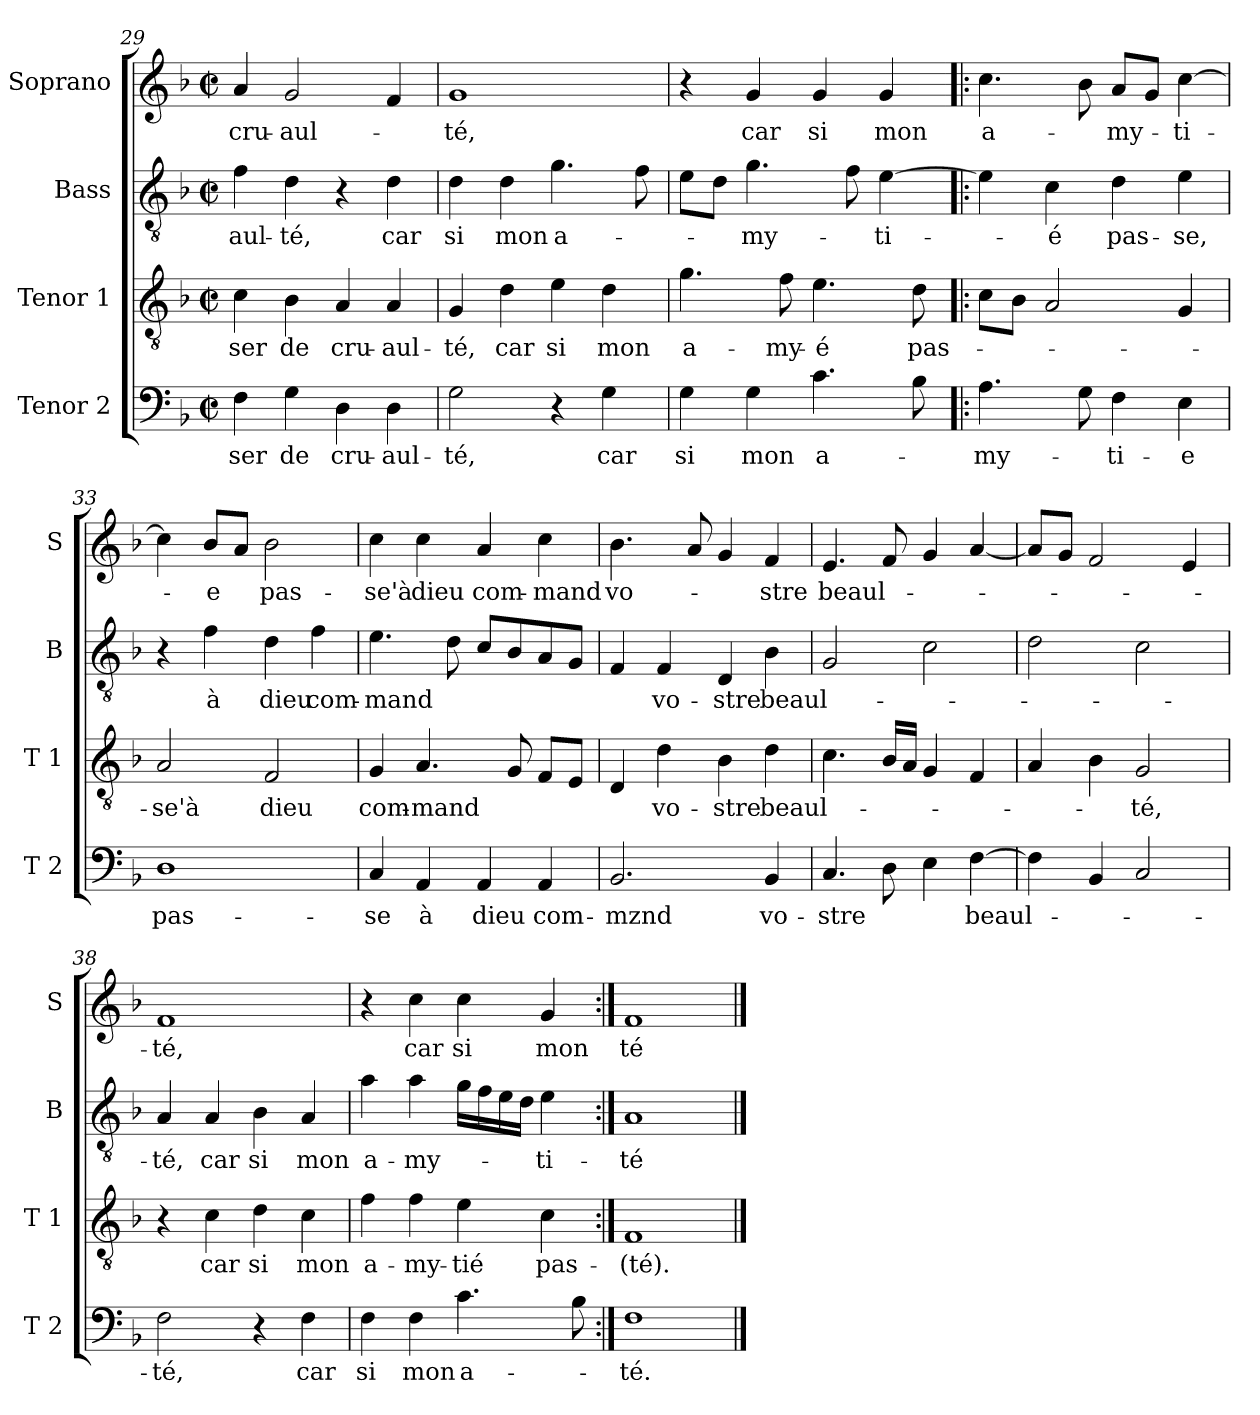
**kern	**text	**kern	**text	**kern	**text	**kern	**text
*part4	*part4	*part3	*part3	*part2	*part2	*part1	*part1
*staff4	*staff4	*staff3	*staff3	*staff2	*staff2	*staff1	*staff1
*I"Tenor 2	*	*I"Tenor 1	*	*I"Bass	*	*I"Soprano	*
*I'T 2	*	*I'T 1	*	*I'B	*	*I'S	*
!!LO:PB:g=z
*clefF4	*	*clefGv2	*	*clefGv2	*	*clefG2	*
*k[b-]	*	*k[b-]	*	*k[b-]	*	*k[b-]	*
*M2/2	*	*M2/2	*	*M2/2	*	*M2/2	*
*met(c|)	*	*met(c|)	*	*met(c|)	*	*met(c|)	*
=29	=29	=29	=29	=29	=29	=29	=29
!	!LO:LY:b	!	!LO:LY:b	!	!LO:LY:b	!	!LO:LY:b
4F\	-ser	4c\	-ser	4f\	-aul-	4a/	cru-
!	!LO:LY:b	!	!LO:LY:b	!	!LO:LY:b	!	!LO:LY:b
4G\	de	4B-\	de	4d\	-té,	2g/	-aul-
!	!LO:LY:b	!	!LO:LY:b	!	!	!	!
4D\	cru-	4A/	cru-	4r	.	.	.
!	!LO:LY:b	!	!LO:LY:b	!	!LO:LY:b	!	!
4D\	-aul-	4A/	-aul-	4d\	car	4f/	.
=30	=30	=30	=30	=30	=30	=30	=30
!	!LO:LY:b	!	!LO:LY:b	!	!LO:LY:b	!	!LO:LY:b
2G\	-té,	4G/	-té,	4d\	si	1g	-té,
!	!	!	!LO:LY:b	!	!LO:LY:b	!	!
.	.	4d\	car	4d\	mon	.	.
!	!	!	!LO:LY:b	!	!LO:LY:b	!	!
4r	.	4e\	si	4.g\	a-	.	.
!	!LO:LY:b	!	!LO:LY:b	!	!	!	!
4G\	car	4d\	mon	.	.	.	.
.	.	.	.	8f\	.	.	.
=31	=31	=31	=31	=31	=31	=31	=31
!	!LO:LY:b	!	!LO:LY:b	!	!	!	!
4G\	si	4.g\	a-	8eL	.	4r	.
.	.	.	.	8dJ	.	.	.
!	!LO:LY:b	!	!	!	!LO:LY:b	!	!LO:LY:b
4G\	mon	.	.	4.g\	-my-	4g/	car
!	!	!	!LO:LY:b	!	!	!	!
.	.	8f\	-my-	.	.	.	.
!	!LO:LY:b	!	!LO:LY:b	!	!	!	!LO:LY:b
4.c\	a-	4.e\	-é	.	.	4g/	si
.	.	.	.	8f\	.	.	.
!	!	!	!	!	!LO:LY:b	!	!LO:LY:b
.	.	.	.	[4e\	-ti-	4g/	mon
!	!	!	!LO:LY:b	!	!	!	!
8B-\	.	8d\	pas-	.	.	.	.
=32!|:	=32!|:	=32!|:	=32!|:	=32!|:	=32!|:	=32!|:	=32!|:
!	!LO:LY:b	!	!	!	!	!	!LO:LY:b
4.A\	-my-	8cL	.	4e\]	.	4.cc\	a-
.	.	8B-J	.	.	.	.	.
!	!	!	!	!	!LO:LY:b	!	!
.	.	2A/	.	4c\	-é	.	.
8G\	.	.	.	.	.	8b-\	.
!	!LO:LY:b	!	!	!	!LO:LY:b	!	!LO:LY:b
4F\	-ti-	.	.	4d\	pas-	8aL	-my-
.	.	.	.	.	.	8gJ	.
!	!LO:LY:b	!	!	!	!LO:LY:b	!	!LO:LY:b
4E\	-e	4G/	.	4e\	-se,	[4cc\	-ti-
=33	=33	=33	=33	=33	=33	=33	=33
!	!LO:LY:b	!	!LO:LY:b	!	!	!	!
1D	pas-	2A/	-se'à	4r	.	4cc\]	.
!	!	!	!	!	!LO:LY:b	!	!LO:LY:b
.	.	.	.	4f\	à	8b-L	-e
.	.	.	.	.	.	8aJ	.
!	!	!	!LO:LY:b	!	!LO:LY:b	!	!LO:LY:b
.	.	2F/	dieu	4d\	dieu	2b-\	pas-
!	!	!	!	!	!LO:LY:b	!	!
.	.	.	.	4f\	com-	.	.
=34	=34	=34	=34	=34	=34	=34	=34
!	!LO:LY:b	!	!LO:LY:b	!	!LO:LY:b	!	!LO:LY:b
4C/	-se	4G/	com-	4.e\	-mand	4cc\	-se'à
!	!LO:LY:b	!	!LO:LY:b	!	!	!	!LO:LY:b
4AA/	à	4.A/	-mand	.	.	4cc\	dieu
.	.	.	.	8d\	.	.	.
!	!LO:LY:b	!	!	!	!	!	!LO:LY:b
4AA/	dieu	.	.	8cL	.	4a/	com-
.	.	8G/	.	8B-	.	.	.
!	!LO:LY:b	!	!	!	!	!	!LO:LY:b
4AA/	com-	8FL	.	8A	.	4cc\	-mand
.	.	8EJ	.	8GJ	.	.	.
!!LO:LB:g=z
=35	=35	=35	=35	=35	=35	=35	=35
!	!LO:LY:b	!	!	!	!	!	!LO:LY:b
2.BB-/	-mznd	4D/	.	4F/	.	4.b-\	vo-
!	!	!	!LO:LY:b	!	!LO:LY:b	!	!
.	.	4d\	vo-	4F/	vo-	.	.
.	.	.	.	.	.	8a/	.
!	!	!	!LO:LY:b	!	!LO:LY:b	!	!
.	.	4B-\	-stre	4D/	-stre	4g/	.
!	!LO:LY:b	!	!LO:LY:b	!	!LO:LY:b	!	!LO:LY:b
4BB-/	vo-	4d\	beaul-	4B-\	beaul-	4f/	-stre
=36	=36	=36	=36	=36	=36	=36	=36
!	!LO:LY:b	!	!	!	!	!	!LO:LY:b
4.C/	-stre	4.c\	.	2G/	.	4.e/	beaul-
8D\	.	16B-LL	.	.	.	8f/	.
.	.	16AJJ	.	.	.	.	.
4E\	.	4G/	.	2c\	.	4g/	.
!	!LO:LY:b	!	!	!	!	!	!
[4F\	beaul-	4F/	.	.	.	[4a/	.
=37	=37	=37	=37	=37	=37	=37	=37
4F\]	.	4A/	.	2d\	.	8aL]	.
.	.	.	.	.	.	8gJ	.
4BB-/	.	4B-\	.	.	.	2f/	.
!	!	!	!LO:LY:b	!	!	!	!
2C/	.	2G/	-té,	2c\	.	.	.
.	.	.	.	.	.	4e/	.
=38	=38	=38	=38	=38	=38	=38	=38
!	!LO:LY:b	!	!	!	!LO:LY:b	!	!LO:LY:b
2F\	-té,	4r	.	4A/	-té,	1f	-té,
!	!	!	!LO:LY:b	!	!LO:LY:b	!	!
.	.	4c\	car	4A/	car	.	.
!	!	!	!LO:LY:b	!	!LO:LY:b	!	!
4r	.	4d\	si	4B-\	si	.	.
!	!LO:LY:b	!	!LO:LY:b	!	!LO:LY:b	!	!
4F\	car	4c\	mon	4A/	mon	.	.
=39	=39	=39	=39	=39	=39	=39	=39
!	!LO:LY:b	!	!LO:LY:b	!	!LO:LY:b	!	!
4F\	si	4f\	a-	4a\	a-	4r	.
!	!LO:LY:b	!	!LO:LY:b	!	!LO:LY:b	!	!LO:LY:b
4F\	mon	4f\	-my-	4a\	-my-	4cc\	car
!	!LO:LY:b	!	!LO:LY:b	!	!	!	!LO:LY:b
4.c\	a-	4e\	-tié	16gLL	.	4cc\	si
.	.	.	.	16f	.	.	.
.	.	.	.	16e	.	.	.
.	.	.	.	16dJJ	.	.	.
!	!	!	!LO:LY:b	!	!LO:LY:b	!	!LO:LY:b
.	.	4c\	pas-	4e\	-ti-	4g/	mon
8B-\	.	.	.	.	.	.	.
=40:|!	=40:|!	=40:|!	=40:|!	=40:|!	=40:|!	=40:|!	=40:|!
!	!LO:LY:b	!	!LO:LY:b	!	!LO:LY:b	!	!LO:LY:b
1F	-té.	1F	-(té).	1A	-té	1f	té
==	==	==	==	==	==	==	==
*-	*-	*-	*-	*-	*-	*-	*-
